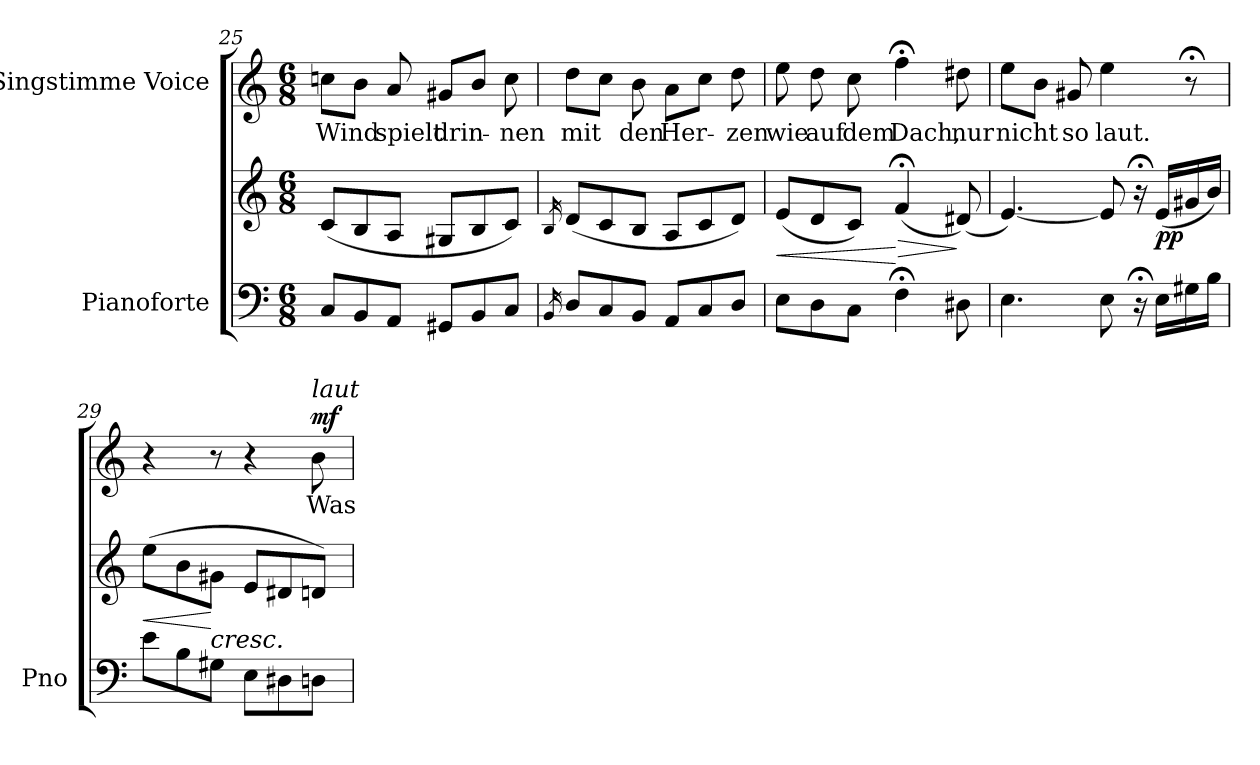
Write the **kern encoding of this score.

**kern	**kern	**dynam	**kern	**text	**dynam
*part2	*part2	*part2	*part1	*part1	*part1
*staff3	*staff2	*staff2/3	*staff1	*staff1	*staff1
*I"Pianoforte	*	*	*I"Singstimme Voice	*	*
*I'Pno	*	*	*	*	*
!!LO:PB:g=z
*clefF4	*clefG2	*	*clefG2	*	*
*k[]	*k[]	*	*k[]	*	*
*M6/8	*M6/8	*	*M6/8	*	*
=25	=25	=25	=25	=25	=25
!	!	!	!	!LO:LY:b	!
8C/L	(<8c/L	.	8ccn\L	Wind	.
8BB/	8B/	.	8b\J	.	.
!	!	!	!	!LO:LY:b	!
8AA/J	8A/J	.	8a/	spielt	.
!	!	!	!	!LO:LY:b	!
8GG#X/L	8G#X/L	.	8g#X/L	drin-	.
8BB/	8B/	.	8b/J	.	.
!	!	!	!	!LO:LY:b	!
8C/J	8c/J)	.	8cc\	-nen	.
=26	=26	=26	=26	=26	=26
16qBB/	16qB/	.	.	.	.
!	!	!	!	!LO:LY:b	!
8D/L	(<8d/L	.	8dd\L	-mit	.
8C/	8c/	.	8cc\J	.	.
!	!	!	!	!LO:LY:b	!
8BB/J	8B/J	.	8b\	den	.
!	!	!	!	!LO:LY:b	!
8AA/L	8A/L	.	8a\L	Her-	.
8C/	8c/	.	8cc\J	.	.
!	!	!	!	!LO:LY:b	!
8D/J	8d/J)	.	8dd\	-zen	.
=27	=27	=27	=27	=27	=27
!	!	!LO:HP:b	!	!LO:LY:b	!
8E\L	(<8e/L	<	8ee\	wie	.
!	!	!	!	!LO:LY:b	!
8D\	8d/	.	8dd\	auf	.
!	!	!	!	!LO:LY:b	!
8C\J	8c/J)	.	8cc\	dem	.
!	!	!LO:HP:n=1:b	!	!LO:LY:b	!
4F;<\	(<4f;</	[ >	4ff;<\	Dach,	.
!	!	!	!	!LO:LY:b	!
8D#X\	(<8d#X/)	]	8dd#X\	nur	.
=28	=28	=28	=28	=28	=28
!	!	!	!	!LO:LY:b	!
4.E\	[4.e/)	.	8ee\L	nicht	.
.	.	.	8b\J	.	.
!	!	!	!	!LO:LY:b	!
.	.	.	8g#X/	so	.
!	!	!	!	!LO:LY:b	!
8E\	8e/]	.	4ee\	laut.	.
16r;<	16r;<	.	.	.	.
!	!	!LO:DY:b	!	!	!
16E\LL	(<16e/LL	pp	.	.	.
16G#X\	16g#X/	.	8r;<	.	.
16B\JJ	16b/JJ)	.	.	.	.
=29	=29	=29	=29	=29	=29
!	!	!LO:HP:b	!	!	!
8e\L	(>8ee\L	<	4r	.	.
8B\	8b\	.	.	.	.
!	!LO:TX:b:i:t=cresc.	!	!	!	!
8G#X\J	8g#X\J	[	8r	.	.
8E\L	8e/L	.	4r	.	.
8D#X\	8d#X/	.	.	.	.
!	!	!	!LO:TX:a:i:t=laut	!	!
!	!	!	!	!LO:LY:b	!LO:DY:a
8Dn\J	8dn/J)	.	8b\	Was	mf
=	=	=	=	=	=
*-	*-	*-	*-	*-	*-
